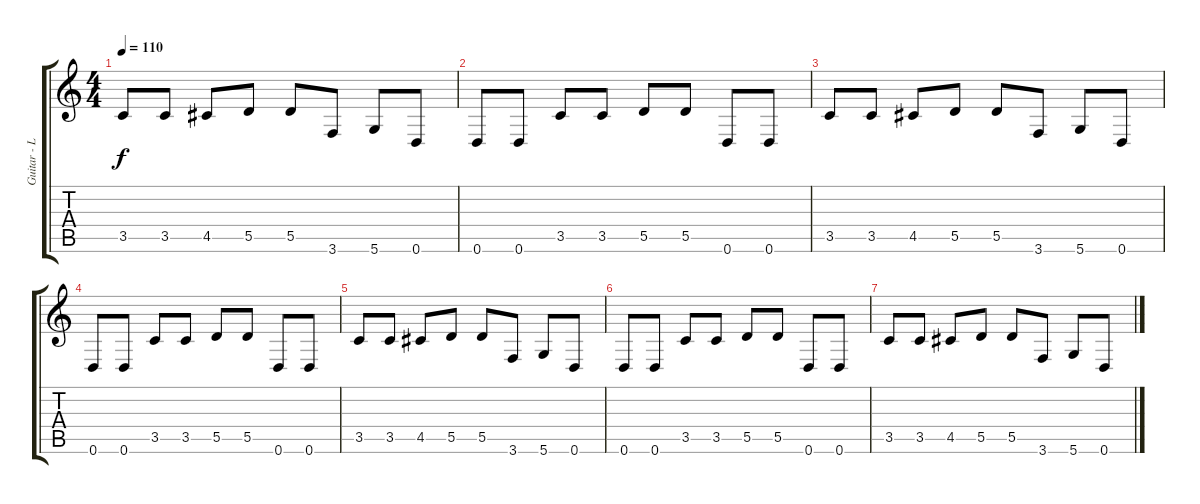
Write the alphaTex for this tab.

\track ("Guitar - Left" "Guitar - L") {instrument distortionguitar}
\staff {score tabs}
\tuning (E4 B3 G3 D3 A2 D2) {hide}
\ts (4 4)
\tempo 110
\clef g2
\ks c
3.5.8{dy f} 3.5.8 4.5.8 5.5.8 5.5.8 3.6.8 5.6.8 0.6.8 |
0.6.8 0.6.8 3.5.8 3.5.8 5.5.8 5.5.8 0.6.8 0.6.8 |
3.5.8 3.5.8 4.5.8 5.5.8 5.5.8 3.6.8 5.6.8 0.6.8 |
0.6.8 0.6.8 3.5.8 3.5.8 5.5.8 5.5.8 0.6.8 0.6.8 |
3.5.8 3.5.8 4.5.8 5.5.8 5.5.8 3.6.8 5.6.8 0.6.8 |
0.6.8 0.6.8 3.5.8 3.5.8 5.5.8 5.5.8 0.6.8 0.6.8 |
3.5.8 3.5.8 4.5.8 5.5.8 5.5.8 3.6.8 5.6.8 0.6.8
